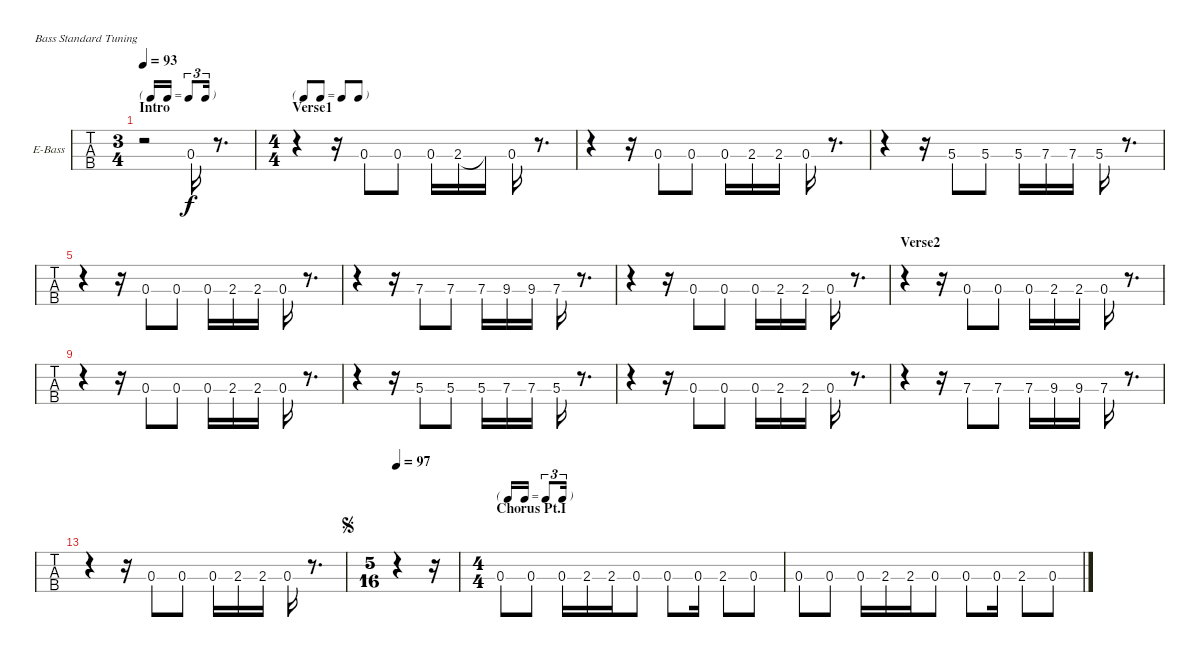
\defaultSystemsLayout 4
\bracketExtendMode nobrackets
\firstSystemTrackNameOrientation horizontal
\otherSystemsTrackNameOrientation horizontal
\defaultBarNumberDisplay FirstOfSystem
\track ("Bass" "E-Bass") {instrument electricbassfinger}
\staff {tabs}
\tuning (G2 D2 A1 E1)
\ts (3 4)
\tf triplet16th
\section ("" "Intro")
\tempo 93
\clef f4
\scale
0.440299
\ks c
r.2{dy f instrument electricbassfinger} 0.3.16 r.8{d} |
\ts (4 4)
\tf none
\section ("" "Verse1")
\scale
0.324627 r.4 r.16 0.3.8 0.3.8 0.3.16 2.3.16 2.3{t}.16 0.3.16 r.8{d} |
\scale
0.235075 r.4 r.16 0.3.8 0.3.8 0.3.16 2.3.16 2.3.16 0.3.16 r.8{d} |
\scale
0.333333 r.4 r.16 5.3.8 5.3.8 5.3.16 7.3.16 7.3.16 5.3.16 r.8{d} |
\scale
0.333333 r.4 r.16 0.3.8 0.3.8 0.3.16 2.3.16 2.3.16 0.3.16 r.8{d} |
\scale
0.333333 r.4 r.16 7.3.8 7.3.8 7.3.16 9.3.16 9.3.16 7.3.16 r.8{d} |
\scale
0.333333 r.4 r.16 0.3.8 0.3.8 0.3.16 2.3.16 2.3.16 0.3.16 r.8{d} |
\section ("" "Verse2")
\scale
0.333333 r.4 r.16 0.3.8 0.3.8 0.3.16 2.3.16 2.3.16 0.3.16 r.8{d} |
\scale
0.333333 r.4 r.16 0.3.8 0.3.8 0.3.16 2.3.16 2.3.16 0.3.16 r.8{d} |
\scale
0.333333 r.4 r.16 5.3.8 5.3.8 5.3.16 7.3.16 7.3.16 5.3.16 r.8{d} |
\scale
0.333333 r.4 r.16 0.3.8 0.3.8 0.3.16 2.3.16 2.3.16 0.3.16 r.8{d} |
\scale
0.333333 r.4 r.16 7.3.8 7.3.8 7.3.16 9.3.16 9.3.16 7.3.16 r.8{d} |
\scale
0.265823 r.4 r.16 0.3.8 0.3.8 0.3.16 2.3.16 2.3.16 0.3.16 r.8{d} |
\ts (5 16)
\jump segno
\tempo 97
\scale
0.367089 r.4 r.16 |
\ts (4 4)
\tf triplet16th
\section ("" "Chorus Pt.I")
\scale
0.367089 0.3.8 0.3.8 0.3.16 2.3.16 2.3.16 0.3.8 0.3.8 0.3.16 2.3.8 0.3.8 |
\scale
0.333333 0.3.8 0.3.8 0.3.16 2.3.16 2.3.16 0.3.8 0.3.8 0.3.16 2.3.8 0.3.8
